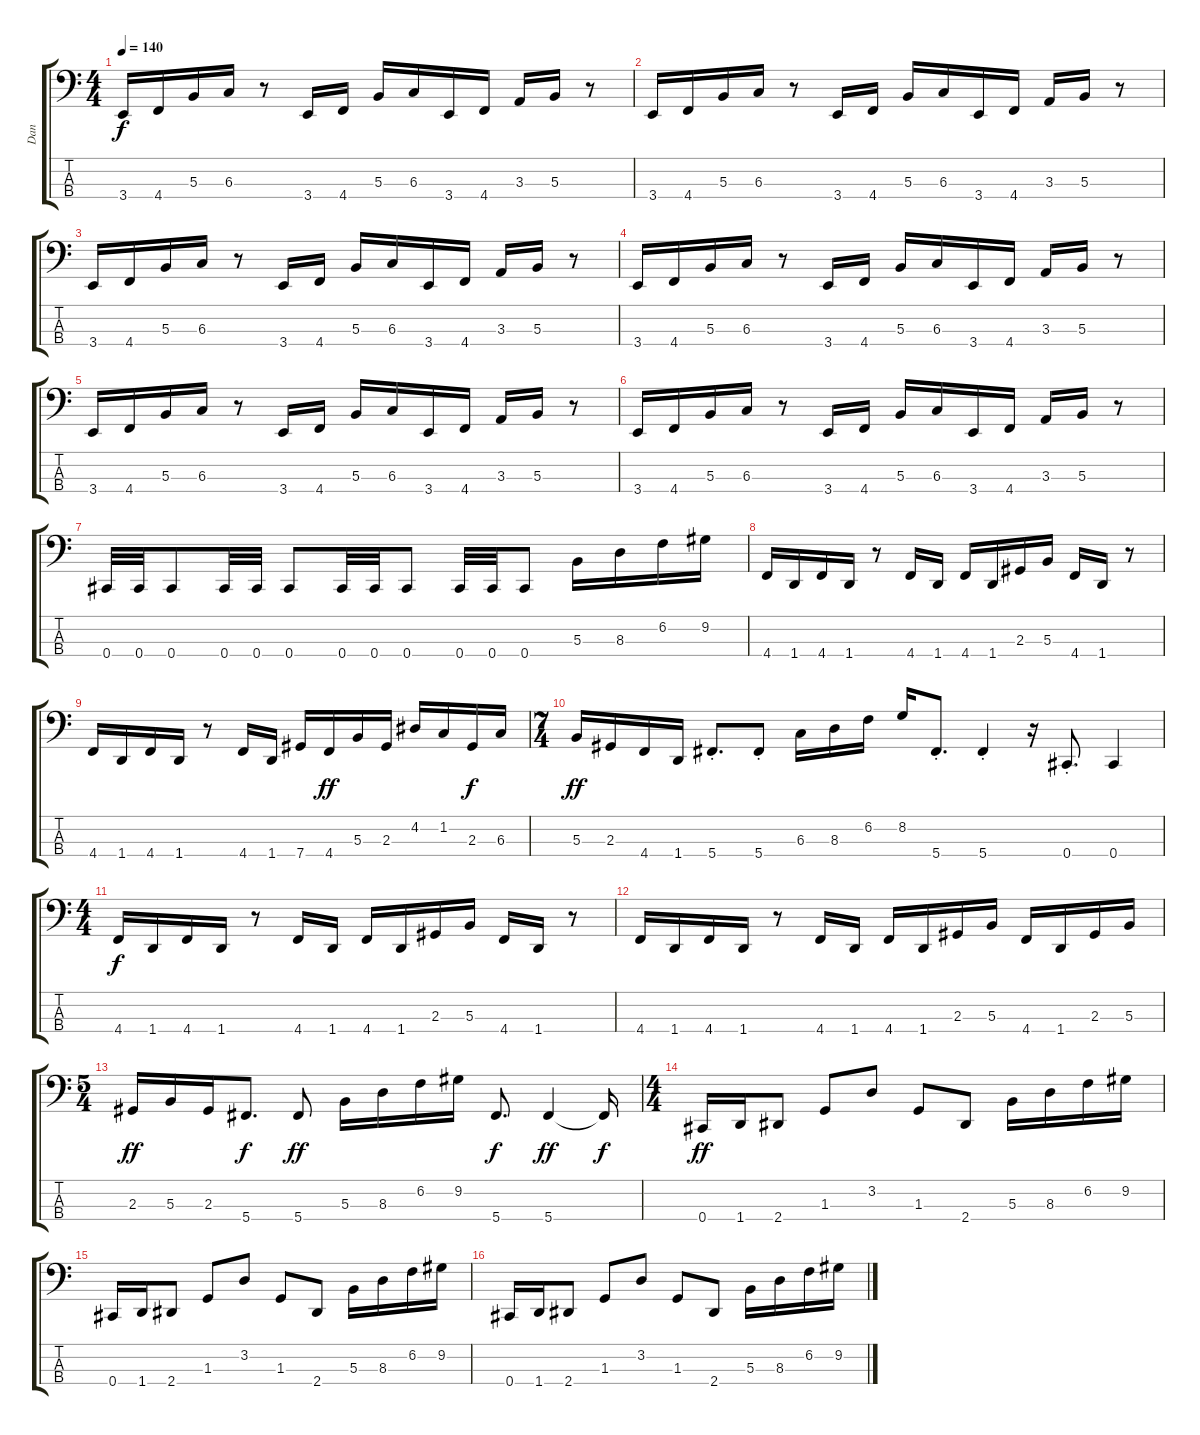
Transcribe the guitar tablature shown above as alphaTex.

\track ("Dan" "Dan") {instrument electricbassfinger}
\staff {score tabs}
\tuning (E2 B1 Gb1 Db1) {hide}
\ts (4 4)
\tempo 140
\clef f4
\ks c
3.4.16{dy f} 4.4.16 5.3.16 6.3.16 r.8 3.4.16 4.4.16 5.3.16 6.3.16 3.4.16 4.4.16 3.3.16 5.3.16 r.8 |
3.4.16 4.4.16 5.3.16 6.3.16 r.8 3.4.16 4.4.16 5.3.16 6.3.16 3.4.16 4.4.16 3.3.16 5.3.16 r.8 |
3.4.16 4.4.16 5.3.16 6.3.16 r.8 3.4.16 4.4.16 5.3.16 6.3.16 3.4.16 4.4.16 3.3.16 5.3.16 r.8 |
3.4.16 4.4.16 5.3.16 6.3.16 r.8 3.4.16 4.4.16 5.3.16 6.3.16 3.4.16 4.4.16 3.3.16 5.3.16 r.8 |
3.4.16 4.4.16 5.3.16 6.3.16 r.8 3.4.16 4.4.16 5.3.16 6.3.16 3.4.16 4.4.16 3.3.16 5.3.16 r.8 |
3.4.16 4.4.16 5.3.16 6.3.16 r.8 3.4.16 4.4.16 5.3.16 6.3.16 3.4.16 4.4.16 3.3.16 5.3.16 r.8 |
0.4.32 0.4.32 0.4.8 0.4.32 0.4.32 0.4.8 0.4.32 0.4.32 0.4.8 0.4.32 0.4.32 0.4.8 5.3.16 8.3.16 6.2.16 9.2.16 |
4.4.16 1.4.16 4.4.16 1.4.16 r.8 4.4.16 1.4.16 4.4.16 1.4.16 2.3.16 5.3.16 4.4.16 1.4.16 r.8 |
4.4.16 1.4.16 4.4.16 1.4.16 r.8 4.4.16 1.4.16 7.4.16 4.4.16{dy ff} 5.3.16 2.3.16 4.2.16 1.2.16 2.3.16{dy f} 6.3.16 |
\ts (7 4)
5.3.16{dy ff} 2.3.16 4.4.16 1.4.16 5.4{st}.8{d} 5.4{st}.8 6.3.16 8.3.16 6.2.16 8.2.16 5.4{st}.8{d} 5.4{st}.4 r.16 0.4{st}.8{d} 0.4.4 |
\ts (4 4)
4.4.16{dy f} 1.4.16 4.4.16 1.4.16 r.8 4.4.16 1.4.16 4.4.16 1.4.16 2.3.16 5.3.16 4.4.16 1.4.16 r.8 |
4.4.16 1.4.16 4.4.16 1.4.16 r.8 4.4.16 1.4.16 4.4.16 1.4.16 2.3.16 5.3.16 4.4.16 1.4.16 2.3.16 5.3.16 |
\ts (5 4)
2.3.16{dy ff} 5.3.16 2.3.16 5.4.8{d dy f} 5.4.8{dy ff} 5.3.16 8.3.16 6.2.16 9.2.16 5.4.8{d dy f} 5.4.4{dy ff} 5.4{t}.16{dy f} |
\ts (4 4)
0.4.16{dy ff} 1.4.16 2.4.8 1.3.8 3.2.8 1.3.8 2.4.8 5.3.16 8.3.16 6.2.16 9.2.16 |
0.4.16 1.4.16 2.4.8 1.3.8 3.2.8 1.3.8 2.4.8 5.3.16 8.3.16 6.2.16 9.2.16 |
0.4.16 1.4.16 2.4.8 1.3.8 3.2.8 1.3.8 2.4.8 5.3.16 8.3.16 6.2.16 9.2.16
